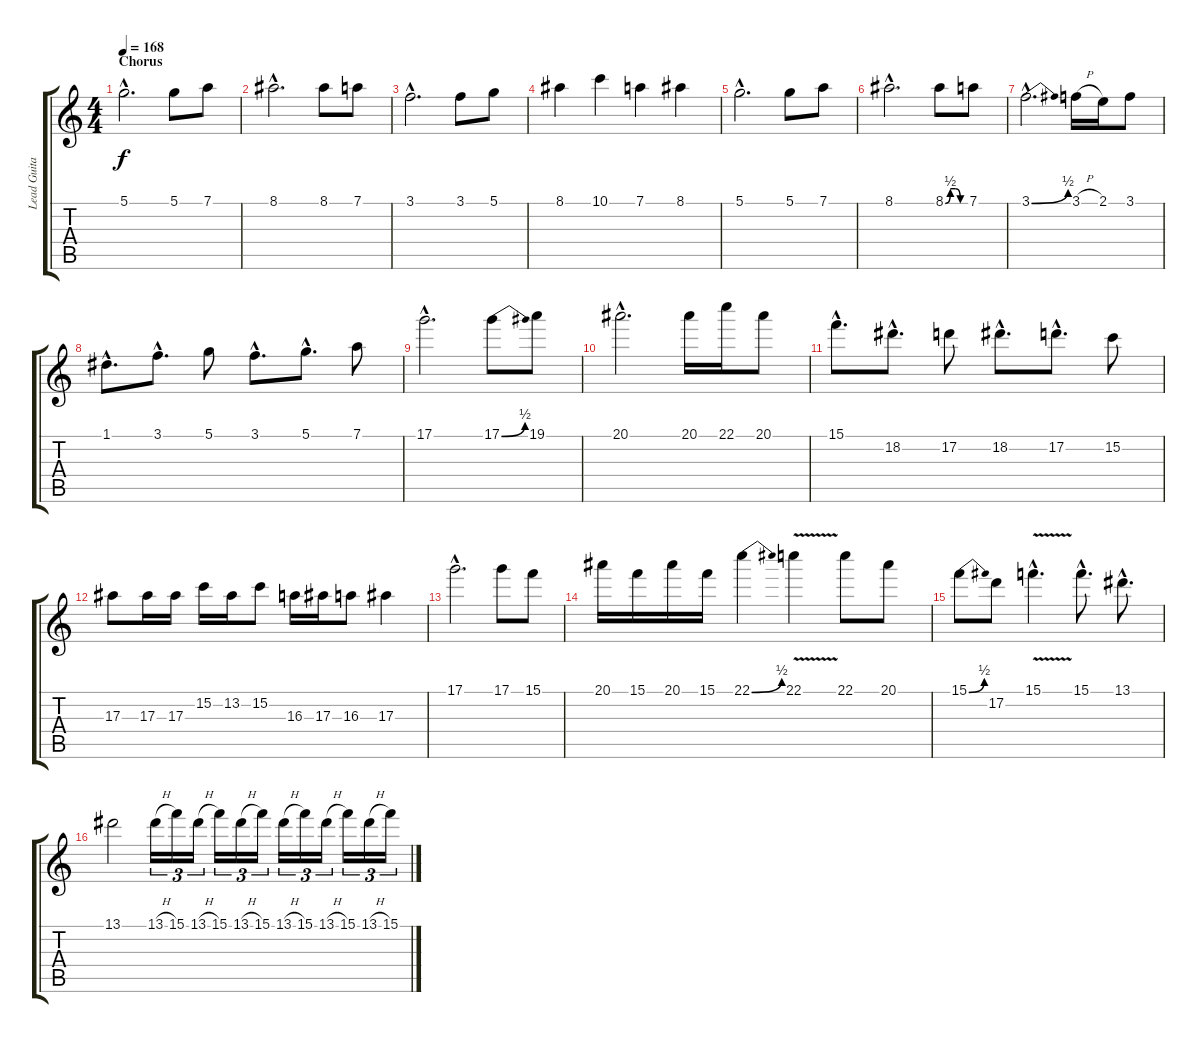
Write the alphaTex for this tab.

\track ("Lead Guitar" "Lead Guita") {instrument distortionguitar}
\staff {score tabs}
\tuning (D4 A3 F3 C3 G2 D2) {hide}
\ts (4 4)
\section ("" "Chorus")
\tempo 168
\clef g2
\ks c
5.1{hac}.2{d dy f} 5.1.8 7.1.8 |
8.1{hac}.2{d} 8.1.8 7.1.8 |
3.1{hac}.2{d} 3.1.8 5.1.8 |
8.1.4 10.1.4 7.1.4 8.1.4 |
5.1{hac}.2{d} 5.1.8 7.1.8 |
8.1{hac}.2{d} 8.1{be (custom 0 0 15 2 30 2 45 0 60 0)}.8 7.1.8 |
3.1{be (bend 0 0 60 2) hac}.2{d} 3.1{h}.16 2.1.16 3.1.8 |
1.1{hac}.8{d} 3.1{hac}.8{d} 5.1.8 3.1{hac}.8{d} 5.1{hac}.8{d} 7.1.8 |
17.1{hac}.2{d} 17.1{be (bend 0 0 60 2)}.8 19.1.8 |
20.1{hac}.2{d} 20.1.16 22.1.16 20.1.8 |
15.1{hac}.8{d} 18.2{hac}.8{d} 17.2.8 18.2{hac}.8{d} 17.2{hac}.8{d} 15.2.8 |
17.3.8 17.3.16 17.3.16 15.2.16 13.2.16 15.2.8 16.3.16 17.3.16 16.3.8 17.3.4 |
17.1{hac}.2{d} 17.1.8 15.1.8 |
20.1.16 15.1.16 20.1.16 15.1.16 22.1{be (bend 0 0 60 2)}.4 22.1{v}.4 22.1.8 20.1.8 |
15.1{be (bend 0 0 60 2)}.8 17.2.8 15.1{v hac}.4{d} 15.1{hac}.8{d} 13.1{hac}.8{d} |
13.1.2 13.1{h}.16{tu (3 2)} 15.1.16{tu (3 2)} 13.1{h}.16{tu (3 2)} 15.1.16{tu (3 2)} 13.1{h}.16{tu (3 2)} 15.1.16{tu (3 2)} 13.1{h}.16{tu (3 2)} 15.1.16{tu (3 2)} 13.1{h}.16{tu (3 2)} 15.1.16{tu (3 2)} 13.1{h}.16{tu (3 2)} 15.1.16{tu (3 2)}
